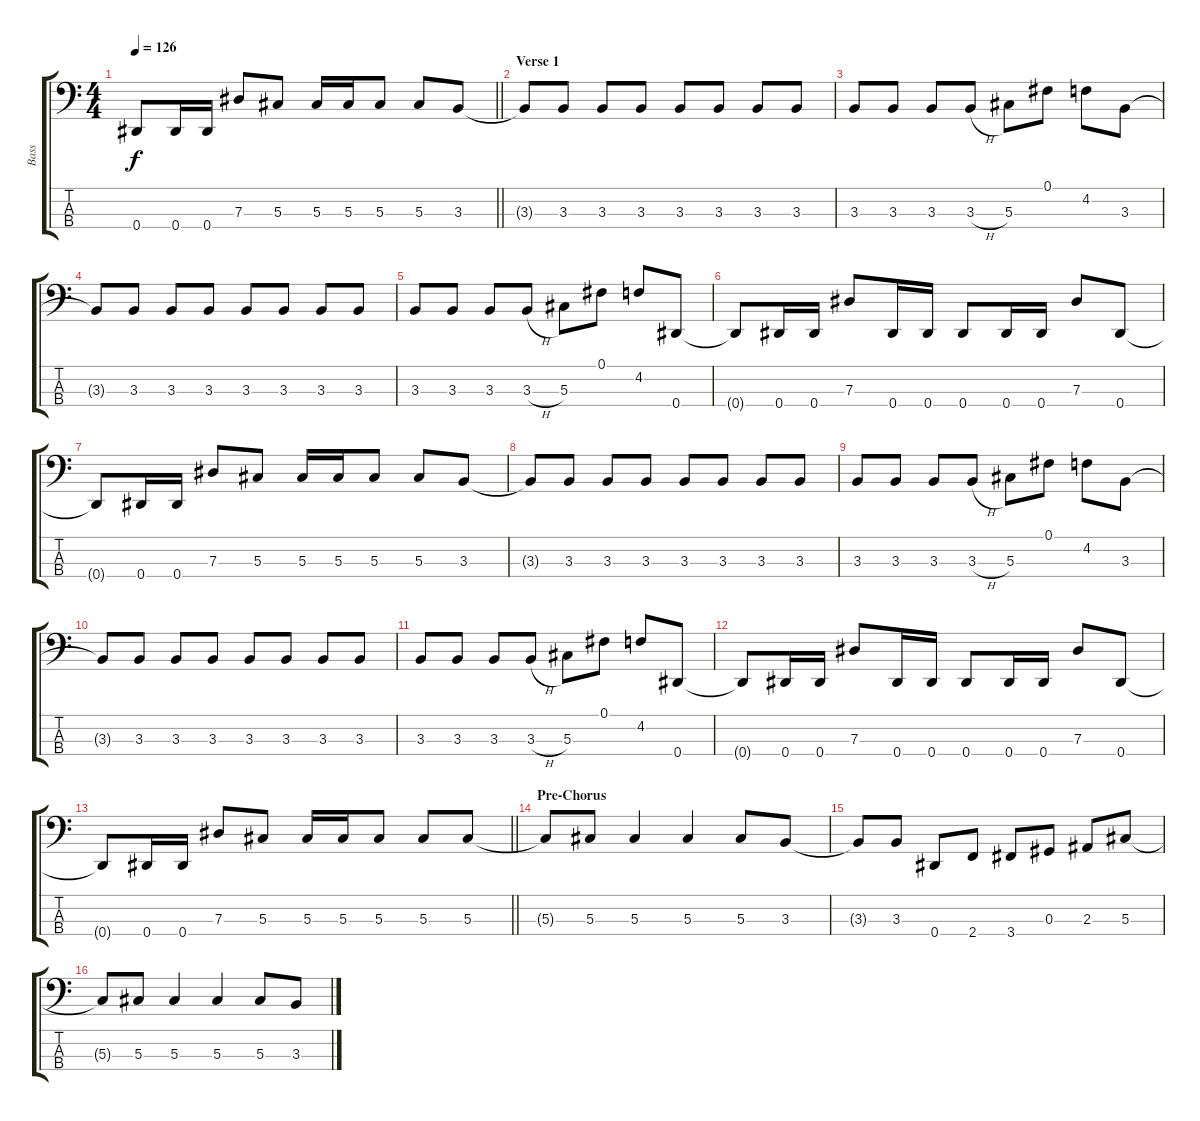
\track ("Bass" "Bass") {instrument electricbassfinger}
\staff {score tabs}
\tuning (Gb2 Db2 Ab1 Eb1) {hide}
\ts (4 4)
\tempo 126
\clef f4
\barLineRight lightlight
\ks c
0.4{t}.8{dy f} 0.4.16 0.4.16 7.3.8 5.3.8 5.3.16 5.3.16 5.3.8 5.3.8 3.3.8 |
\section ("" "Verse 1")
3.3{t}.8 3.3.8 3.3.8 3.3.8 3.3.8 3.3.8 3.3.8 3.3.8 |
3.3.8 3.3.8 3.3.8 3.3{h}.8 5.3.8 0.1.8 4.2.8 3.3.8 |
3.3{t}.8 3.3.8 3.3.8 3.3.8 3.3.8 3.3.8 3.3.8 3.3.8 |
3.3.8 3.3.8 3.3.8 3.3{h}.8 5.3.8 0.1.8 4.2.8 0.4.8 |
0.4{t}.8 0.4.16 0.4.16 7.3.8 0.4.16 0.4.16 0.4.8 0.4.16 0.4.16 7.3.8 0.4.8 |
0.4{t}.8 0.4.16 0.4.16 7.3.8 5.3.8 5.3.16 5.3.16 5.3.8 5.3.8 3.3.8 |
3.3{t}.8 3.3.8 3.3.8 3.3.8 3.3.8 3.3.8 3.3.8 3.3.8 |
3.3.8 3.3.8 3.3.8 3.3{h}.8 5.3.8 0.1.8 4.2.8 3.3.8 |
3.3{t}.8 3.3.8 3.3.8 3.3.8 3.3.8 3.3.8 3.3.8 3.3.8 |
3.3.8 3.3.8 3.3.8 3.3{h}.8 5.3.8 0.1.8 4.2.8 0.4.8 |
0.4{t}.8 0.4.16 0.4.16 7.3.8 0.4.16 0.4.16 0.4.8 0.4.16 0.4.16 7.3.8 0.4.8 |
\barLineRight lightlight
0.4{t}.8 0.4.16 0.4.16 7.3.8 5.3.8 5.3.16 5.3.16 5.3.8 5.3.8 5.3.8 |
\section ("" "Pre-Chorus")
5.3{t}.8 5.3.8 5.3.4 5.3.4 5.3.8 3.3.8 |
3.3{t}.8 3.3.8 0.4.8 2.4.8 3.4.8 0.3.8 2.3.8 5.3.8 |
5.3{t}.8 5.3.8 5.3.4 5.3.4 5.3.8 3.3.8
